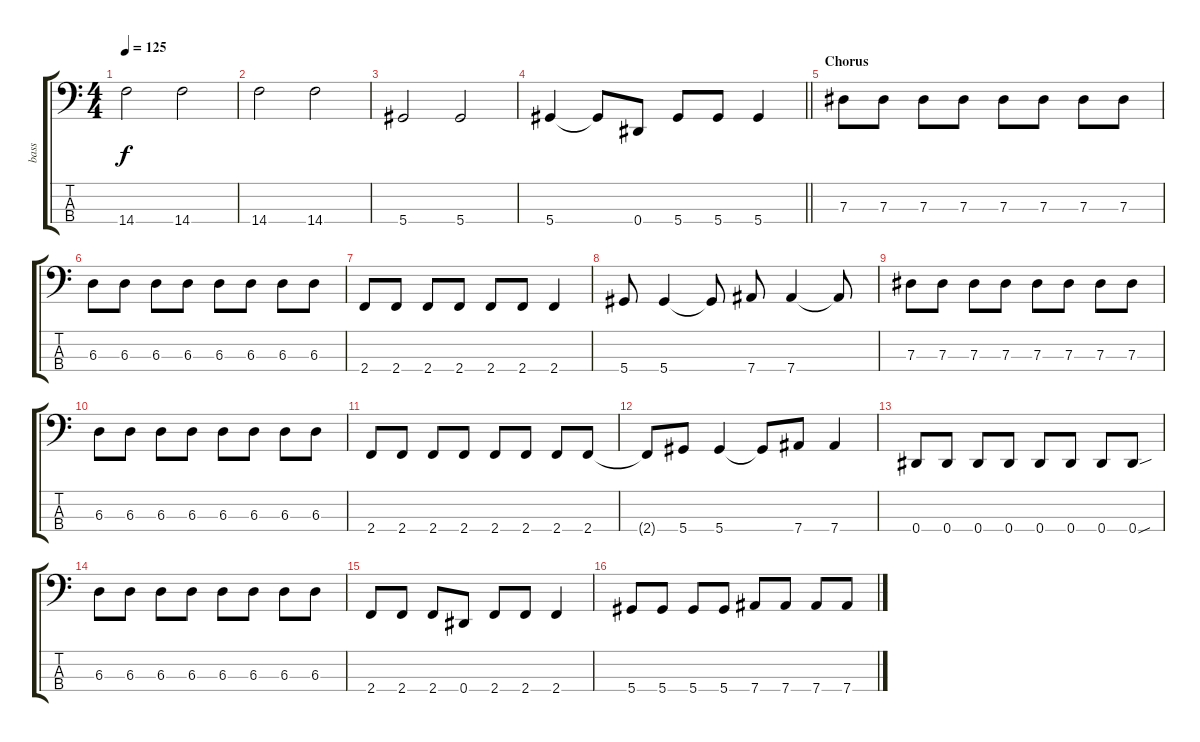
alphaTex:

\track ("bass" "bass") {instrument electricbassfinger}
\staff {score tabs}
\tuning (Gb2 Db2 Ab1 Eb1) {hide}
\ts (4 4)
\tempo 125
\clef f4
\ks c
14.4.2{dy f} 14.4.2 |
14.4.2 14.4.2 |
5.4.2 5.4.2 |
\barLineRight lightlight
5.4.4 5.4{t}.8 0.4.8 5.4.8 5.4.8 5.4.4 |
\section ("" "Chorus")
7.3.8 7.3.8 7.3.8 7.3.8 7.3.8 7.3.8 7.3.8 7.3.8 |
6.3.8 6.3.8 6.3.8 6.3.8 6.3.8 6.3.8 6.3.8 6.3.8 |
2.4.8 2.4.8 2.4.8 2.4.8 2.4.8 2.4.8 2.4.4 |
5.4.8 5.4.4 5.4{t}.8 7.4.8 7.4.4 7.4{t}.8 |
7.3.8 7.3.8 7.3.8 7.3.8 7.3.8 7.3.8 7.3.8 7.3.8 |
6.3.8 6.3.8 6.3.8 6.3.8 6.3.8 6.3.8 6.3.8 6.3.8 |
2.4.8 2.4.8 2.4.8 2.4.8 2.4.8 2.4.8 2.4.8 2.4.8 |
2.4{t}.8 5.4.8 5.4.4 5.4{t}.8 7.4.8 7.4.4 |
0.4.8 0.4.8 0.4.8 0.4.8 0.4.8 0.4.8 0.4.8 0.4{sou}.8 |
6.3.8 6.3.8 6.3.8 6.3.8 6.3.8 6.3.8 6.3.8 6.3.8 |
2.4.8 2.4.8 2.4.8 0.4.8 2.4.8 2.4.8 2.4.4 |
5.4.8 5.4.8 5.4.8 5.4.8 7.4.8 7.4.8 7.4.8 7.4.8
